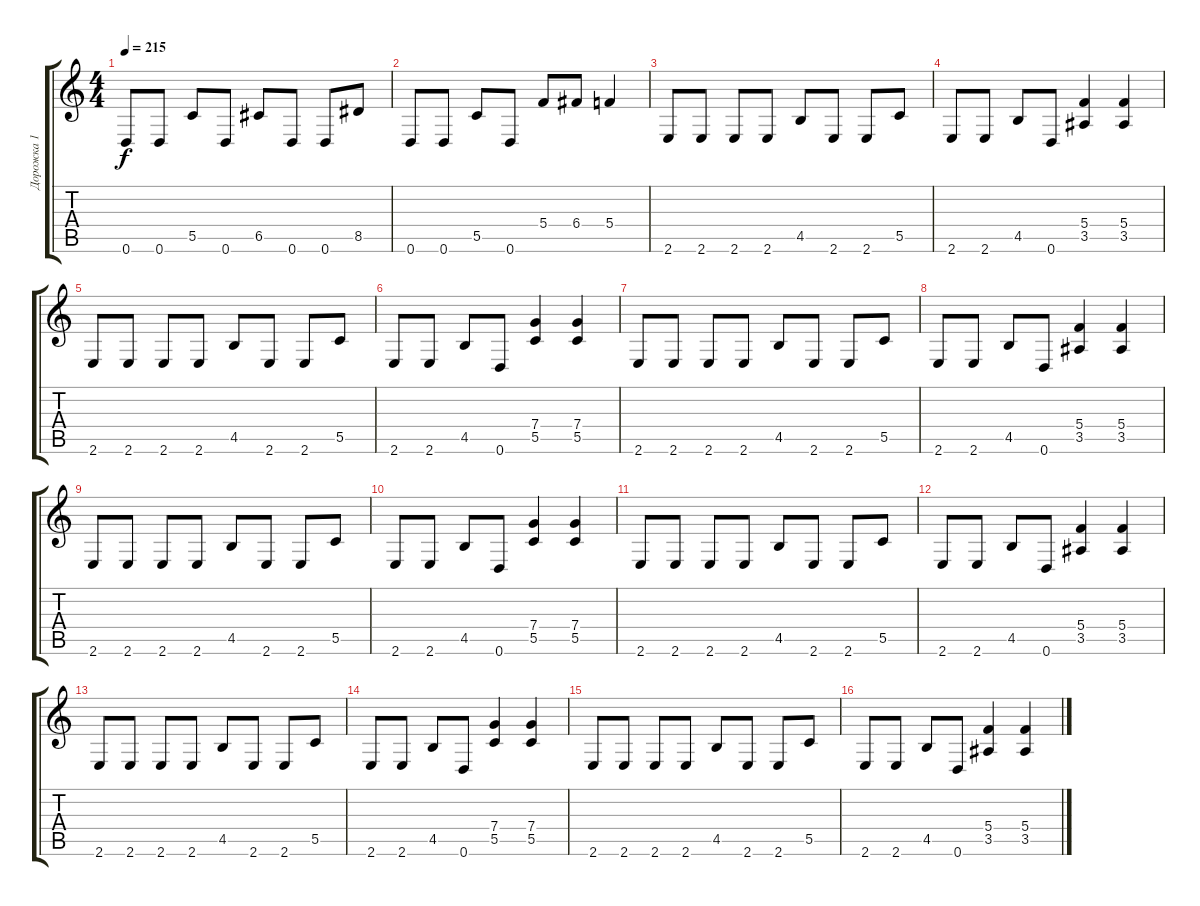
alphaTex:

\track ("Дорожка 1" "Дорожка 1") {instrument distortionguitar}
\staff {score tabs}
\tuning (D4 A3 F3 C3 G2 D2) {hide}
\ts (4 4)
\tempo 215
\clef g2
\ks c
0.6.8{dy f} 0.6.8 5.5.8 0.6.8 6.5.8 0.6.8 0.6.8 8.5.8 |
0.6.8 0.6.8 5.5.8 0.6.8 5.4.8 6.4.8 5.4.4 |
2.6.8 2.6.8 2.6.8 2.6.8 4.5.8 2.6.8 2.6.8 5.5.8 |
2.6.8 2.6.8 4.5.8 0.6.8 (5.4 3.5).4 (5.4 3.5).4 |
2.6.8 2.6.8 2.6.8 2.6.8 4.5.8 2.6.8 2.6.8 5.5.8 |
2.6.8 2.6.8 4.5.8 0.6.8 (7.4 5.5).4 (7.4 5.5).4 |
2.6.8 2.6.8 2.6.8 2.6.8 4.5.8 2.6.8 2.6.8 5.5.8 |
2.6.8 2.6.8 4.5.8 0.6.8 (5.4 3.5).4 (5.4 3.5).4 |
2.6.8 2.6.8 2.6.8 2.6.8 4.5.8 2.6.8 2.6.8 5.5.8 |
2.6.8 2.6.8 4.5.8 0.6.8 (7.4 5.5).4 (7.4 5.5).4 |
2.6.8 2.6.8 2.6.8 2.6.8 4.5.8 2.6.8 2.6.8 5.5.8 |
2.6.8 2.6.8 4.5.8 0.6.8 (5.4 3.5).4 (5.4 3.5).4 |
2.6.8 2.6.8 2.6.8 2.6.8 4.5.8 2.6.8 2.6.8 5.5.8 |
2.6.8 2.6.8 4.5.8 0.6.8 (7.4 5.5).4 (7.4 5.5).4 |
2.6.8 2.6.8 2.6.8 2.6.8 4.5.8 2.6.8 2.6.8 5.5.8 |
2.6.8 2.6.8 4.5.8 0.6.8 (5.4 3.5).4 (5.4 3.5).4
